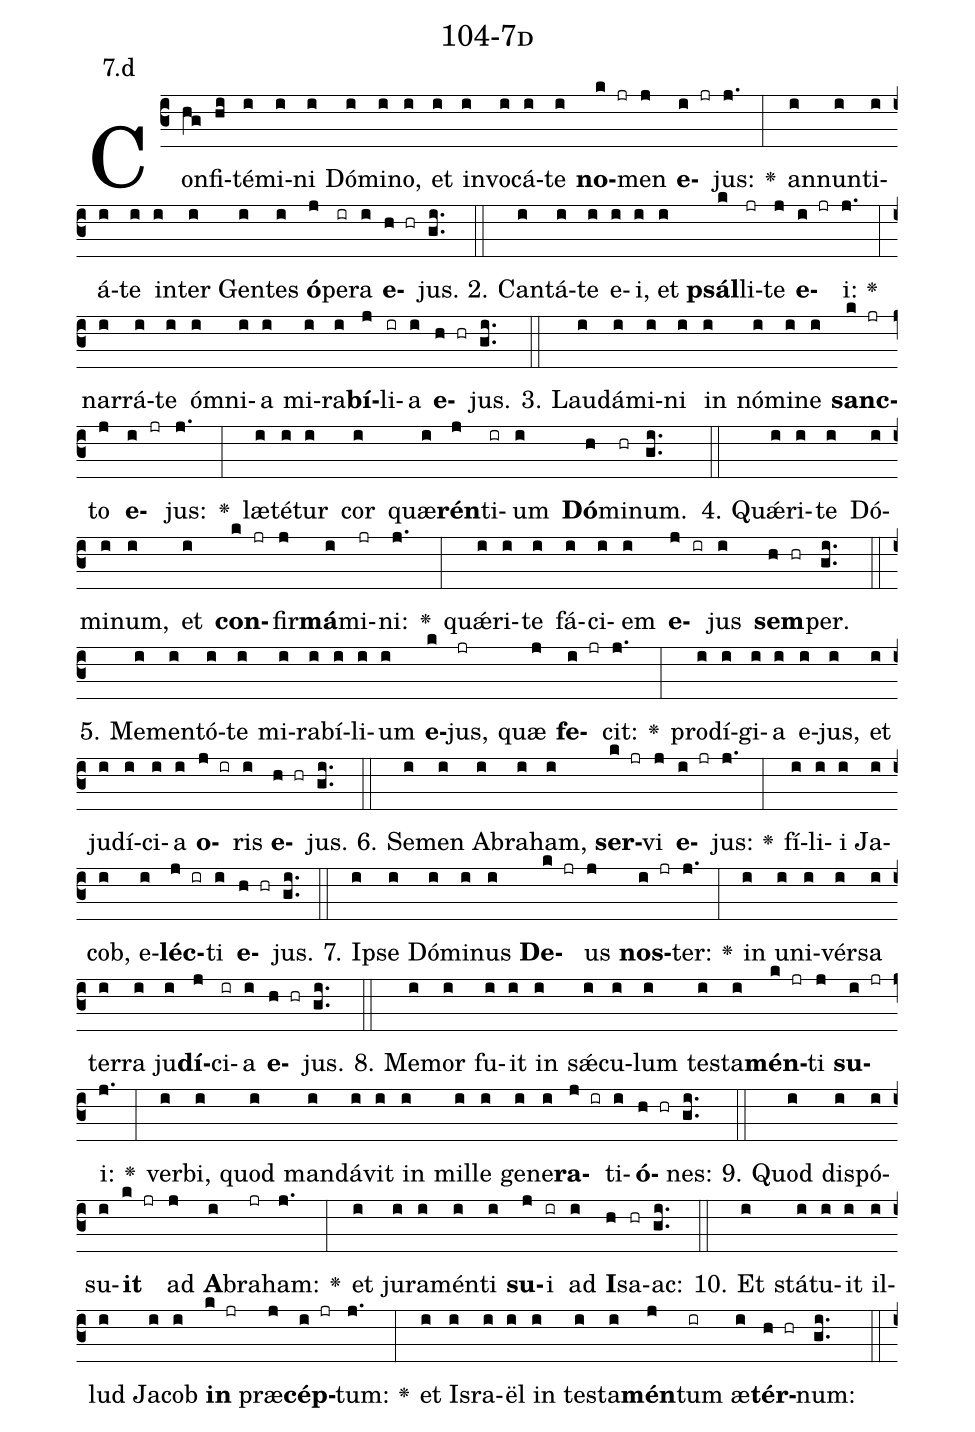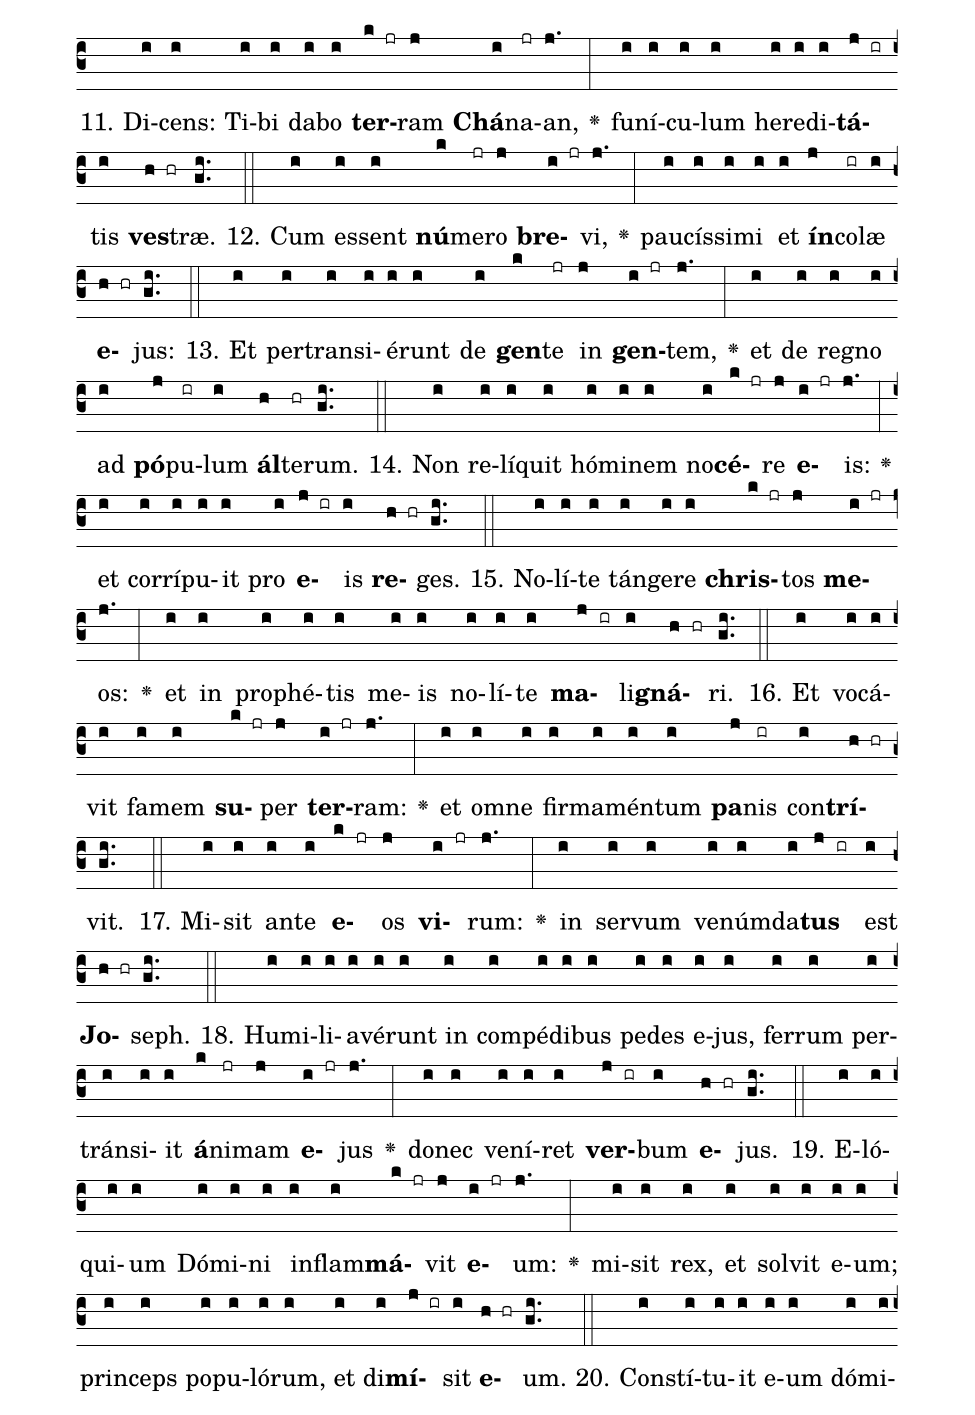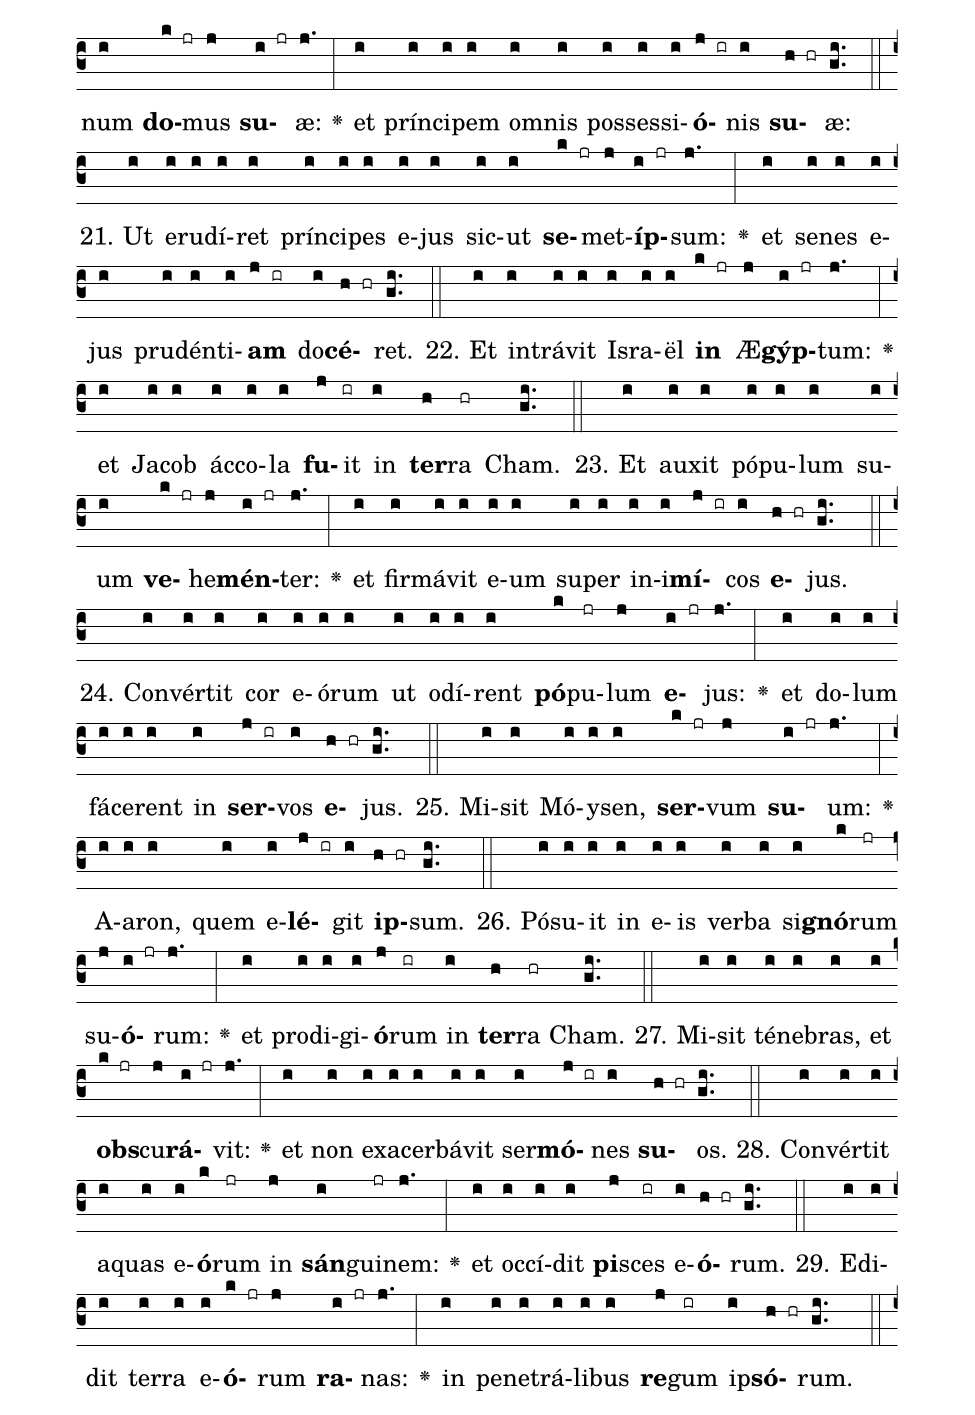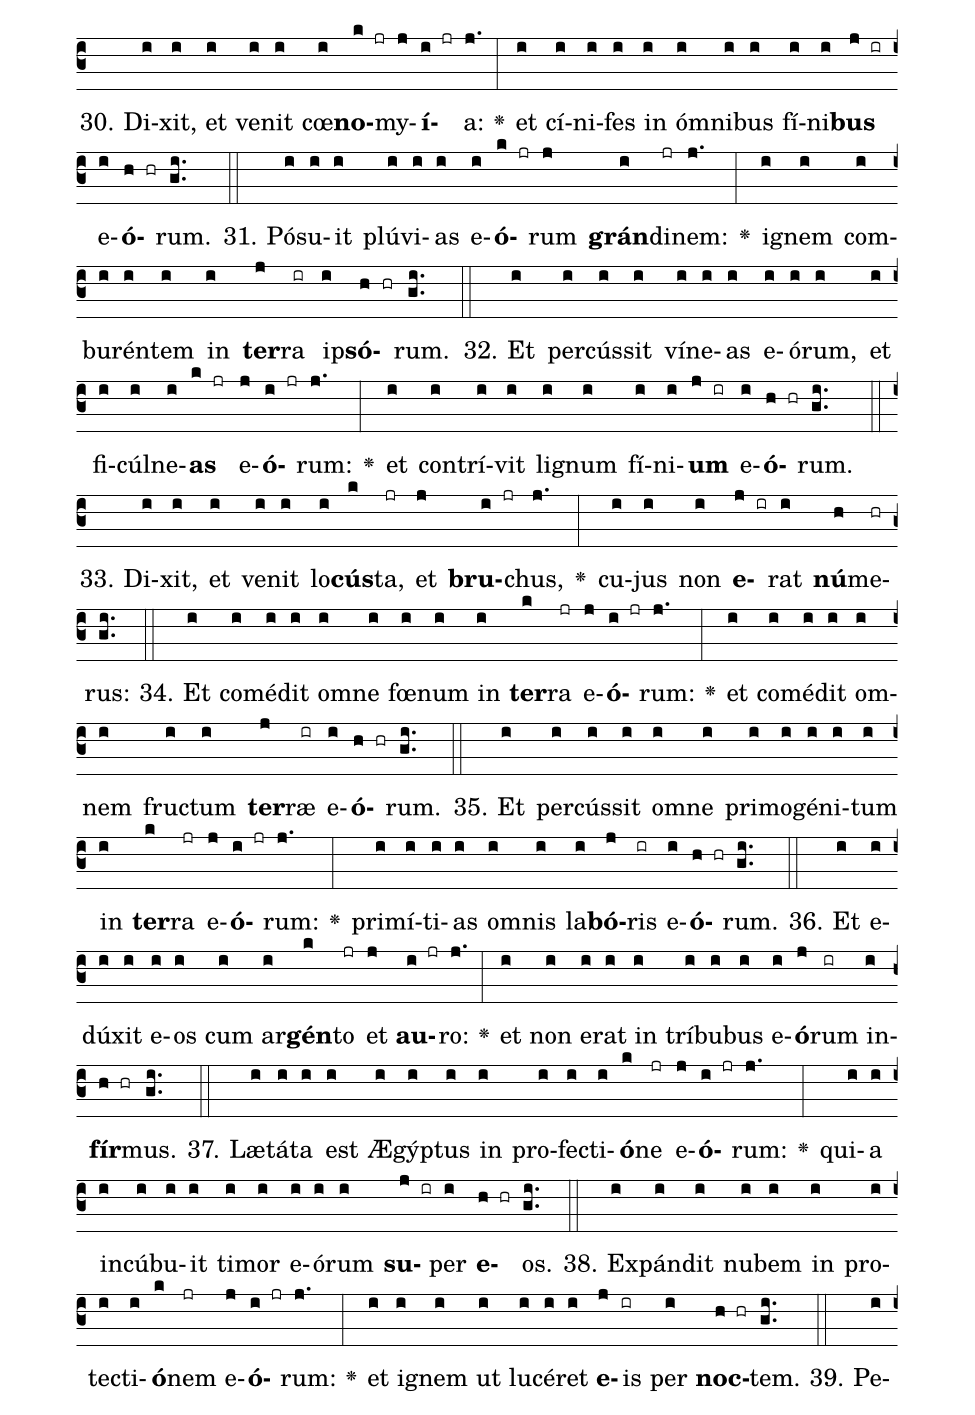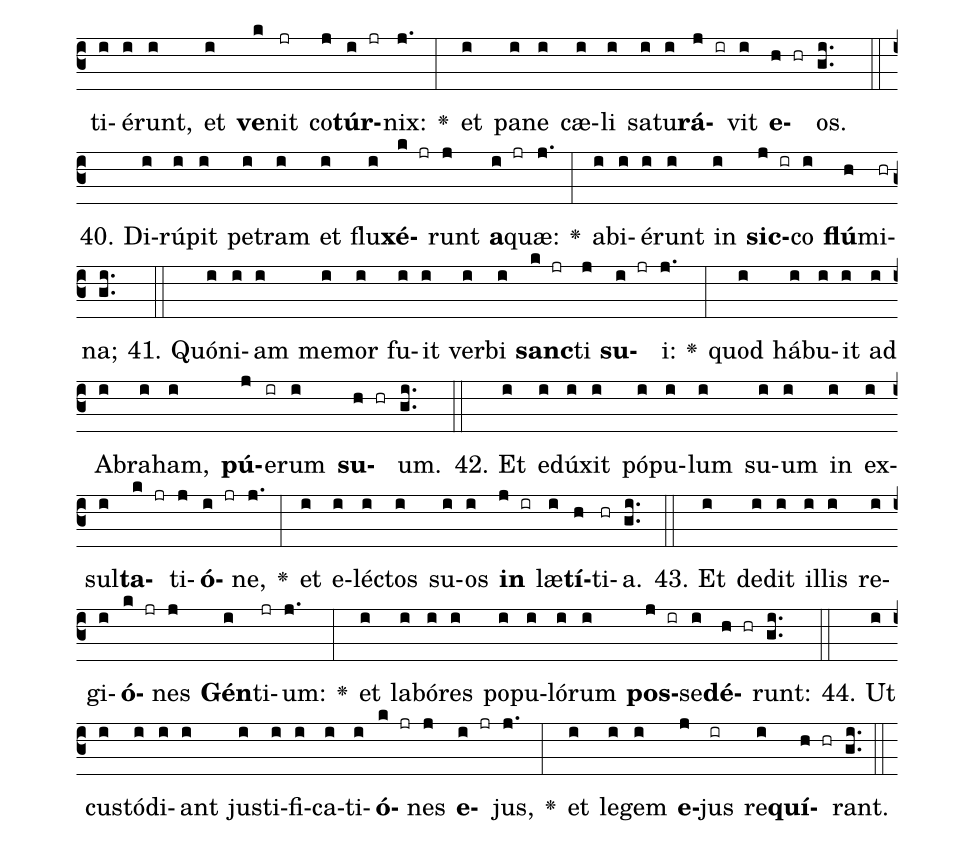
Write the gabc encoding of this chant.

name: 104-7d;
annotation: 7.d;
%%
(c3)Con(hg)fi(hi)té(i)mi(i)ni(i) Dó(i)mi(i)no,(i) et(i) in(i)vo(i)cá(i)te(i) <b>no</b>(k jr)men(j) <b>e</b>(i jr)jus:(j.) <v>\greheightstar</v>(:) an(i)nun(i)ti(i)á(i)te(i) in(i)ter(i) Gen(i)tes(i) <b>ó</b>(j)pe(ir)ra(i) <b>e</b>(h hr)jus.(gi..) (::)
2. Can(i)tá(i)te(i) e(i)i,(i) et(i) <b>psál</b>(k)li(jr)te(j) <b>e</b>(i jr)i:(j.) <v>\greheightstar</v>(:) nar(i)rá(i)te(i) óm(i)ni(i)a(i) mi(i)ra(i)<b>bí</b>(j)li(ir)a(i) <b>e</b>(h hr)jus.(gi..) (::)
3. Lau(i)dá(i)mi(i)ni(i) in(i) nó(i)mi(i)ne(i) <b>sanc</b>(k jr)to(j) <b>e</b>(i jr)jus:(j.) <v>\greheightstar</v>(:) læ(i)té(i)tur(i) cor(i) quæ(i)<b>rén</b>(j)ti(ir)um(i) <b>Dó</b>(h)mi(hr)num.(gi..) (::)
4. Quǽ(i)ri(i)te(i) Dó(i)mi(i)num,(i) et(i) <b>con</b>(k jr)fir(j)<b>má</b>(i)mi(jr)ni:(j.) <v>\greheightstar</v>(:) quǽ(i)ri(i)te(i) fá(i)ci(i)em(i) <b>e</b>(j ir)jus(i) <b>sem</b>(h hr)per.(gi..) (::)
5. Me(i)men(i)tó(i)te(i) mi(i)ra(i)bí(i)li(i)um(i) <b>e</b>(k)jus,(jr) quæ(j) <b>fe</b>(i jr)cit:(j.) <v>\greheightstar</v>(:) prod(i)í(i)gi(i)a(i) e(i)jus,(i) et(i) ju(i)dí(i)ci(i)a(i) <b>o</b>(j ir)ris(i) <b>e</b>(h hr)jus.(gi..) (::)
6. Se(i)men(i) A(i)bra(i)ham,(i) <b>ser</b>(k jr)vi(j) <b>e</b>(i jr)jus:(j.) <v>\greheightstar</v>(:) fí(i)li(i)i(i) Ja(i)cob,(i) e(i)<b>léc</b>(j ir)ti(i) <b>e</b>(h hr)jus.(gi..) (::)
7. Ip(i)se(i) Dó(i)mi(i)nus(i) <b>De</b>(k jr)us(j) <b>nos</b>(i jr)ter:(j.) <v>\greheightstar</v>(:) in(i) u(i)ni(i)vér(i)sa(i) ter(i)ra(i) ju(i)<b>dí</b>(j)ci(ir)a(i) <b>e</b>(h hr)jus.(gi..) (::)
8. Me(i)mor(i) fu(i)it(i) in(i) sǽ(i)cu(i)lum(i) tes(i)ta(i)<b>mén</b>(k jr)ti(j) <b>su</b>(i jr)i:(j.) <v>\greheightstar</v>(:) ver(i)bi,(i) quod(i) man(i)dá(i)vit(i) in(i) mil(i)le(i) ge(i)ne(i)<b>ra</b>(j ir)ti(i)<b>ó</b>(h hr)nes:(gi..) (::)
9. Quod(i) dis(i)pó(i)su(i)<b>it</b>(k jr) ad(j) <b>A</b>(i)bra(jr)ham:(j.) <v>\greheightstar</v>(:) et(i) ju(i)ra(i)mén(i)ti(i) <b>su</b>(j)i(ir) ad(i) <b>I</b>(h)sa(hr)ac:(gi..) (::)
10. Et(i) stá(i)tu(i)it(i) il(i)lud(i) Ja(i)cob(i) <b>in</b>(k jr) præ(j)<b>cép</b>(i jr)tum:(j.) <v>\greheightstar</v>(:) et(i) Is(i)ra(i)ël(i) in(i) tes(i)ta(i)<b>mén</b>(j)tum(ir) æ(i)<b>tér</b>(h hr)num:(gi..) (::)
11. Di(i)cens:(i) Ti(i)bi(i) da(i)bo(i) <b>ter</b>(k jr)ram(j) <b>Chá</b>(i)na(jr)an,(j.) <v>\greheightstar</v>(:) fu(i)ní(i)cu(i)lum(i) he(i)re(i)di(i)<b>tá</b>(j ir)tis(i) <b>ves</b>(h hr)træ.(gi..) (::)
12. Cum(i) es(i)sent(i) <b>nú</b>(k)me(jr)ro(j) <b>bre</b>(i jr)vi,(j.) <v>\greheightstar</v>(:) pau(i)cís(i)si(i)mi(i) et(i) <b>ín</b>(j)co(ir)læ(i) <b>e</b>(h hr)jus:(gi..) (::)
13. Et(i) per(i)trans(i)i(i)é(i)runt(i) de(i) <b>gen</b>(k)te(jr) in(j) <b>gen</b>(i jr)tem,(j.) <v>\greheightstar</v>(:) et(i) de(i) re(i)gno(i) ad(i) <b>pó</b>(j)pu(ir)lum(i) <b>ál</b>(h)te(hr)rum.(gi..) (::)
14. Non(i) re(i)lí(i)quit(i) hó(i)mi(i)nem(i) no(i)<b>cé</b>(k jr)re(j) <b>e</b>(i jr)is:(j.) <v>\greheightstar</v>(:) et(i) cor(i)rí(i)pu(i)it(i) pro(i) <b>e</b>(j ir)is(i) <b>re</b>(h hr)ges.(gi..) (::)
15. No(i)lí(i)te(i) tán(i)ge(i)re(i) <b>chris</b>(k jr)tos(j) <b>me</b>(i jr)os:(j.) <v>\greheightstar</v>(:) et(i) in(i) pro(i)phé(i)tis(i) me(i)is(i) no(i)lí(i)te(i) <b>ma</b>(j ir)li(i)<b>gná</b>(h hr)ri.(gi..) (::)
16. Et(i) vo(i)cá(i)vit(i) fa(i)mem(i) <b>su</b>(k jr)per(j) <b>ter</b>(i jr)ram:(j.) <v>\greheightstar</v>(:) et(i) om(i)ne(i) fir(i)ma(i)mén(i)tum(i) <b>pa</b>(j)nis(ir) con(i)<b>trí</b>(h hr)vit.(gi..) (::)
17. Mi(i)sit(i) an(i)te(i) <b>e</b>(k jr)os(j) <b>vi</b>(i jr)rum:(j.) <v>\greheightstar</v>(:) in(i) ser(i)vum(i) ve(i)núm(i)da(i)<b>tus</b>(j ir) est(i) <b>Jo</b>(h hr)seph.(gi..) (::)
18. Hu(i)mi(i)li(i)a(i)vé(i)runt(i) in(i) com(i)pé(i)di(i)bus(i) pe(i)des(i) e(i)jus,(i) fer(i)rum(i) per(i)tráns(i)i(i)it(i) <b>á</b>(k)ni(jr)mam(j) <b>e</b>(i jr)jus(j.) <v>\greheightstar</v>(:) do(i)nec(i) ve(i)ní(i)ret(i) <b>ver</b>(j ir)bum(i) <b>e</b>(h hr)jus.(gi..) (::)
19. E(i)ló(i)qui(i)um(i) Dó(i)mi(i)ni(i) in(i)flam(i)<b>má</b>(k jr)vit(j) <b>e</b>(i jr)um:(j.) <v>\greheightstar</v>(:) mi(i)sit(i) rex,(i) et(i) sol(i)vit(i) e(i)um;(i) prin(i)ceps(i) po(i)pu(i)ló(i)rum,(i) et(i) di(i)<b>mí</b>(j ir)sit(i) <b>e</b>(h hr)um.(gi..) (::)
20. Con(i)stí(i)tu(i)it(i) e(i)um(i) dó(i)mi(i)num(i) <b>do</b>(k jr)mus(j) <b>su</b>(i jr)æ:(j.) <v>\greheightstar</v>(:) et(i) prín(i)ci(i)pem(i) om(i)nis(i) pos(i)ses(i)si(i)<b>ó</b>(j ir)nis(i) <b>su</b>(h hr)æ:(gi..) (::)
21. Ut(i) e(i)ru(i)dí(i)ret(i) prín(i)ci(i)pes(i) e(i)jus(i) sic(i)ut(i) <b>se</b>(k jr)met(j)<b>íp</b>(i jr)sum:(j.) <v>\greheightstar</v>(:) et(i) se(i)nes(i) e(i)jus(i) pru(i)dén(i)ti(i)<b>am</b>(j ir) do(i)<b>cé</b>(h hr)ret.(gi..) (::)
22. Et(i) in(i)trá(i)vit(i) Is(i)ra(i)ël(i) <b>in</b>(k jr) Æ(j)<b>gýp</b>(i jr)tum:(j.) <v>\greheightstar</v>(:) et(i) Ja(i)cob(i) ác(i)co(i)la(i) <b>fu</b>(j)it(ir) in(i) <b>ter</b>(h)ra(hr) Cham.(gi..) (::)
23. Et(i) au(i)xit(i) pó(i)pu(i)lum(i) su(i)um(i) <b>ve</b>(k jr)he(j)<b>mén</b>(i jr)ter:(j.) <v>\greheightstar</v>(:) et(i) fir(i)má(i)vit(i) e(i)um(i) su(i)per(i) in(i)i(i)<b>mí</b>(j ir)cos(i) <b>e</b>(h hr)jus.(gi..) (::)
24. Con(i)vér(i)tit(i) cor(i) e(i)ó(i)rum(i) ut(i) o(i)dí(i)rent(i) <b>pó</b>(k)pu(jr)lum(j) <b>e</b>(i jr)jus:(j.) <v>\greheightstar</v>(:) et(i) do(i)lum(i) fá(i)ce(i)rent(i) in(i) <b>ser</b>(j ir)vos(i) <b>e</b>(h hr)jus.(gi..) (::)
25. Mi(i)sit(i) Mó(i)y(i)sen,(i) <b>ser</b>(k jr)vum(j) <b>su</b>(i jr)um:(j.) <v>\greheightstar</v>(:) A(i)a(i)ron,(i) quem(i) e(i)<b>lé</b>(j ir)git(i) <b>ip</b>(h hr)sum.(gi..) (::)
26. Pó(i)su(i)it(i) in(i) e(i)is(i) ver(i)ba(i) si(i)<b>gnó</b>(k)rum(jr) su(j)<b>ó</b>(i jr)rum:(j.) <v>\greheightstar</v>(:) et(i) prod(i)i(i)gi(i)<b>ó</b>(j)rum(ir) in(i) <b>ter</b>(h)ra(hr) Cham.(gi..) (::)
27. Mi(i)sit(i) té(i)ne(i)bras,(i) et(i) <b>obs</b>(k jr)cu(j)<b>rá</b>(i jr)vit:(j.) <v>\greheightstar</v>(:) et(i) non(i) ex(i)a(i)cer(i)bá(i)vit(i) ser(i)<b>mó</b>(j ir)nes(i) <b>su</b>(h hr)os.(gi..) (::)
28. Con(i)vér(i)tit(i) a(i)quas(i) e(i)<b>ó</b>(k)rum(jr) in(j) <b>sán</b>(i)gui(jr)nem:(j.) <v>\greheightstar</v>(:) et(i) oc(i)cí(i)dit(i) <b>pi</b>(j)sces(ir) e(i)<b>ó</b>(h hr)rum.(gi..) (::)
29. E(i)di(i)dit(i) ter(i)ra(i) e(i)<b>ó</b>(k jr)rum(j) <b>ra</b>(i jr)nas:(j.) <v>\greheightstar</v>(:) in(i) pe(i)ne(i)trá(i)li(i)bus(i) <b>re</b>(j)gum(ir) ip(i)<b>só</b>(h hr)rum.(gi..) (::)
30. Di(i)xit,(i) et(i) ve(i)nit(i) cœ(i)<b>no</b>(k jr)my(j)<b>í</b>(i jr)a:(j.) <v>\greheightstar</v>(:) et(i) cí(i)ni(i)fes(i) in(i) óm(i)ni(i)bus(i) fí(i)ni(i)<b>bus</b>(j ir) e(i)<b>ó</b>(h hr)rum.(gi..) (::)
31. Pó(i)su(i)it(i) plú(i)vi(i)as(i) e(i)<b>ó</b>(k jr)rum(j) <b>grán</b>(i)di(jr)nem:(j.) <v>\greheightstar</v>(:) i(i)gnem(i) com(i)bu(i)rén(i)tem(i) in(i) <b>ter</b>(j)ra(ir) ip(i)<b>só</b>(h hr)rum.(gi..) (::)
32. Et(i) per(i)cús(i)sit(i) ví(i)ne(i)as(i) e(i)ó(i)rum,(i) et(i) fi(i)cúl(i)ne(i)<b>as</b>(k jr) e(j)<b>ó</b>(i jr)rum:(j.) <v>\greheightstar</v>(:) et(i) con(i)trí(i)vit(i) li(i)gnum(i) fí(i)ni(i)<b>um</b>(j ir) e(i)<b>ó</b>(h hr)rum.(gi..) (::)
33. Di(i)xit,(i) et(i) ve(i)nit(i) lo(i)<b>cús</b>(k)ta,(jr) et(j) <b>bru</b>(i jr)chus,(j.) <v>\greheightstar</v>(:) cu(i)jus(i) non(i) <b>e</b>(j ir)rat(i) <b>nú</b>(h)me(hr)rus:(gi..) (::)
34. Et(i) com(i)é(i)dit(i) om(i)ne(i) fœ(i)num(i) in(i) <b>ter</b>(k)ra(jr) e(j)<b>ó</b>(i jr)rum:(j.) <v>\greheightstar</v>(:) et(i) com(i)é(i)dit(i) om(i)nem(i) fruc(i)tum(i) <b>ter</b>(j)ræ(ir) e(i)<b>ó</b>(h hr)rum.(gi..) (::)
35. Et(i) per(i)cús(i)sit(i) om(i)ne(i) pri(i)mo(i)gé(i)ni(i)tum(i) in(i) <b>ter</b>(k)ra(jr) e(j)<b>ó</b>(i jr)rum:(j.) <v>\greheightstar</v>(:) pri(i)mí(i)ti(i)as(i) om(i)nis(i) la(i)<b>bó</b>(j)ris(ir) e(i)<b>ó</b>(h hr)rum.(gi..) (::)
36. Et(i) e(i)dú(i)xit(i) e(i)os(i) cum(i) ar(i)<b>gén</b>(k)to(jr) et(j) <b>au</b>(i jr)ro:(j.) <v>\greheightstar</v>(:) et(i) non(i) e(i)rat(i) in(i) trí(i)bu(i)bus(i) e(i)<b>ó</b>(j)rum(ir) in(i)<b>fír</b>(h hr)mus.(gi..) (::)
37. Læ(i)tá(i)ta(i) est(i) Æ(i)gýp(i)tus(i) in(i) pro(i)fec(i)ti(i)<b>ó</b>(k)ne(jr) e(j)<b>ó</b>(i jr)rum:(j.) <v>\greheightstar</v>(:) qui(i)a(i) in(i)cú(i)bu(i)it(i) ti(i)mor(i) e(i)ó(i)rum(i) <b>su</b>(j ir)per(i) <b>e</b>(h hr)os.(gi..) (::)
38. Ex(i)pán(i)dit(i) nu(i)bem(i) in(i) pro(i)tec(i)ti(i)<b>ó</b>(k)nem(jr) e(j)<b>ó</b>(i jr)rum:(j.) <v>\greheightstar</v>(:) et(i) i(i)gnem(i) ut(i) lu(i)cé(i)ret(i) <b>e</b>(j)is(ir) per(i) <b>noc</b>(h hr)tem.(gi..) (::)
39. Pe(i)ti(i)é(i)runt,(i) et(i) <b>ve</b>(k)nit(jr) co(j)<b>túr</b>(i jr)nix:(j.) <v>\greheightstar</v>(:) et(i) pa(i)ne(i) cæ(i)li(i) sa(i)tu(i)<b>rá</b>(j ir)vit(i) <b>e</b>(h hr)os.(gi..) (::)
40. Di(i)rú(i)pit(i) pe(i)tram(i) et(i) flu(i)<b>xé</b>(k jr)runt(j) <b>a</b>(i jr)quæ:(j.) <v>\greheightstar</v>(:) ab(i)i(i)é(i)runt(i) in(i) <b>sic</b>(j ir)co(i) <b>flú</b>(h)mi(hr)na;(gi..) (::)
41. Quón(i)i(i)am(i) me(i)mor(i) fu(i)it(i) ver(i)bi(i) <b>sanc</b>(k jr)ti(j) <b>su</b>(i jr)i:(j.) <v>\greheightstar</v>(:) quod(i) há(i)bu(i)it(i) ad(i) A(i)bra(i)ham,(i) <b>pú</b>(j)e(ir)rum(i) <b>su</b>(h hr)um.(gi..) (::)
42. Et(i) e(i)dú(i)xit(i) pó(i)pu(i)lum(i) su(i)um(i) in(i) ex(i)sul(i)<b>ta</b>(k jr)ti(j)<b>ó</b>(i jr)ne,(j.) <v>\greheightstar</v>(:) et(i) e(i)léc(i)tos(i) su(i)os(i) <b>in</b>(j ir) læ(i)<b>tí</b>(h)ti(hr)a.(gi..) (::)
43. Et(i) de(i)dit(i) il(i)lis(i) re(i)gi(i)<b>ó</b>(k jr)nes(j) <b>Gén</b>(i)ti(jr)um:(j.) <v>\greheightstar</v>(:) et(i) la(i)bó(i)res(i) po(i)pu(i)ló(i)rum(i) <b>pos</b>(j ir)se(i)<b>dé</b>(h hr)runt:(gi..) (::)
44. Ut(i) cus(i)tó(i)di(i)ant(i) jus(i)ti(i)fi(i)ca(i)ti(i)<b>ó</b>(k jr)nes(j) <b>e</b>(i jr)jus,(j.) <v>\greheightstar</v>(:) et(i) le(i)gem(i) <b>e</b>(j)jus(ir) re(i)<b>quí</b>(h hr)rant.(gi..) (::)
